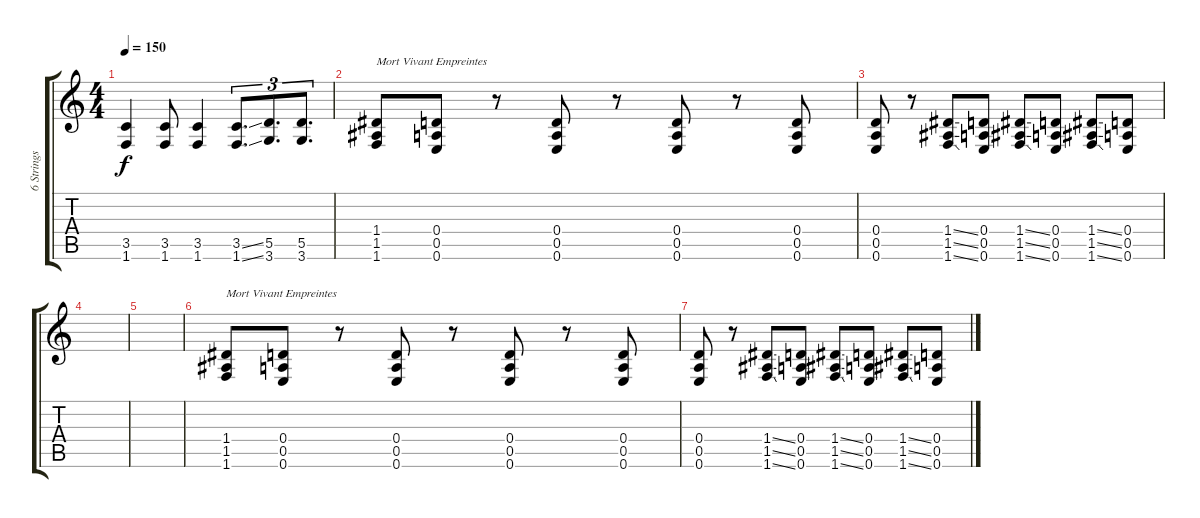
\track ("6 Strings Guitar Standart Tuning" "6 Strings ") {instrument distortionguitar}
\staff {score tabs}
\tuning (E4 B3 G3 D3 A2 E2) {hide}
\ts (4 4)
\tempo 150
\clef g2
\ks c
(3.5 1.6).4{dy f} (3.5 1.6).8 (3.5 1.6).4 (3.5{ss} 1.6{ss}).8{d tu (3 2)} (5.5 3.6).8{d tu (3 2)} (5.5 3.6).8{d tu (3 2)} |
(1.4 1.5 1.6).8{txt "Mort Vivant Empreintes"} (0.4 0.5 0.6).8 r.8 (0.4 0.5 0.6).8 r.8 (0.4 0.5 0.6).8 r.8 (0.4 0.5 0.6).8 |
(0.4 0.5 0.6).8 r.8 (1.4{ss} 1.5{ss} 1.6{ss}).8 (0.4 0.5 0.6).8 (1.4{ss} 1.5{ss} 1.6{ss}).8 (0.4 0.5 0.6).8 (1.4{ss} 1.5{ss} 1.6{ss}).8 (0.4 0.5 0.6).8 |
|
|
(1.4 1.5 1.6).8{txt "Mort Vivant Empreintes"} (0.4 0.5 0.6).8 r.8 (0.4 0.5 0.6).8 r.8 (0.4 0.5 0.6).8 r.8 (0.4 0.5 0.6).8 |
(0.4 0.5 0.6).8 r.8 (1.4{ss} 1.5{ss} 1.6{ss}).8 (0.4 0.5 0.6).8 (1.4{ss} 1.5{ss} 1.6{ss}).8 (0.4 0.5 0.6).8 (1.4{ss} 1.5{ss} 1.6{ss}).8 (0.4 0.5 0.6).8
